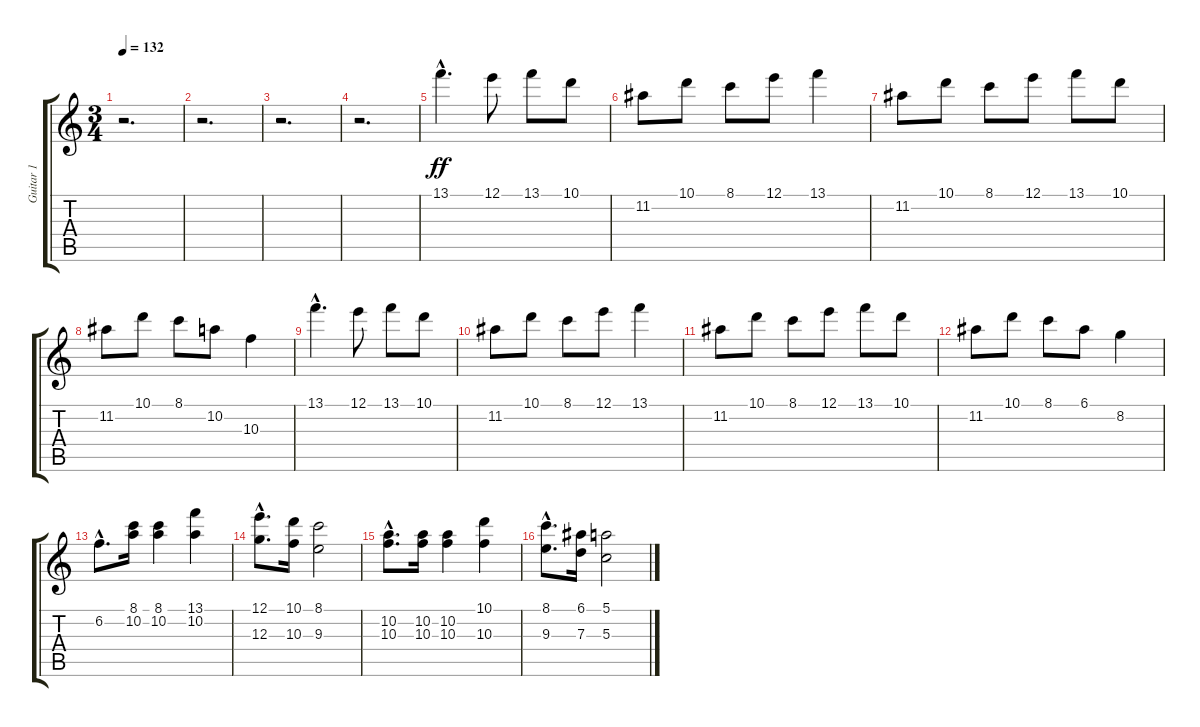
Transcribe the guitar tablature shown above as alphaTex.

\track ("Guitar 1" "Guitar 1") {instrument acousticguitarnylon}
\staff {score tabs}
\tuning (E4 B3 G3 D3 A2 E2) {hide}
\ts (3 4)
\tempo 132
\clef g2
\ks c
r.2{d dy ff} |
r.2{d} |
r.2{d} |
r.2{d} |
13.1{hac}.4{d} 12.1.8 13.1.8 10.1.8 |
11.2.8 10.1.8 8.1.8 12.1.8 13.1.4 |
11.2.8 10.1.8 8.1.8 12.1.8 13.1.8 10.1.8 |
11.2.8 10.1.8 8.1.8 10.2.8 10.3.4 |
13.1{hac}.4{d} 12.1.8 13.1.8 10.1.8 |
11.2.8 10.1.8 8.1.8 12.1.8 13.1.4 |
11.2.8 10.1.8 8.1.8 12.1.8 13.1.8 10.1.8 |
11.2.8 10.1.8 8.1.8 6.1.8 8.2.4 |
6.2{hac}.8{d} (8.1 10.2).16 (8.1 10.2).4 (13.1 10.2).4 |
(12.1{hac} 12.3{hac}).8{d} (10.1 10.3).16 (8.1 9.3).2 |
(10.2{hac} 10.3{hac}).8{d} (10.2 10.3).16 (10.2 10.3).4 (10.1 10.3).4 |
(8.1{hac} 9.3{hac}).8{d} (6.1 7.3).16 (5.1 5.3).2
